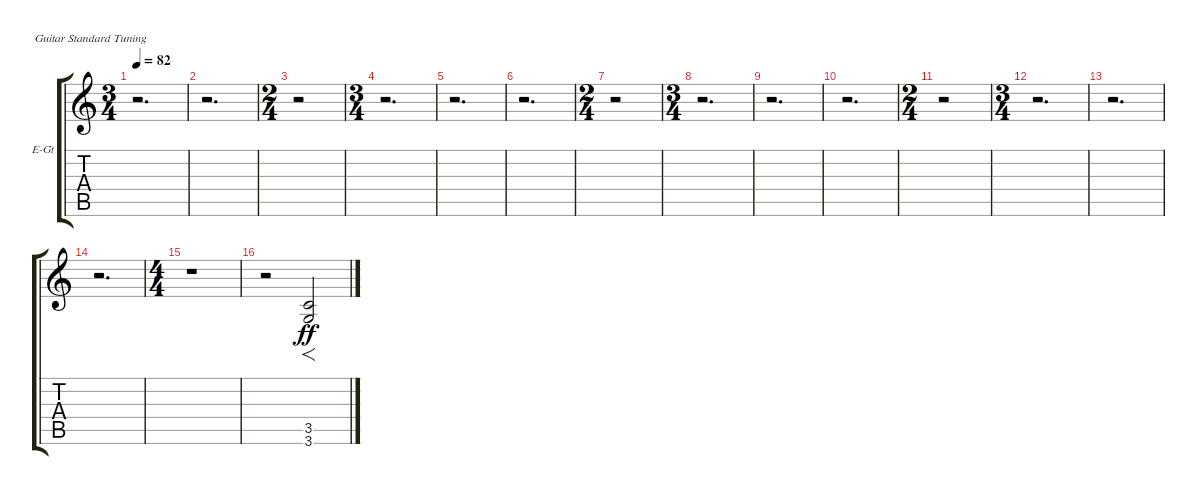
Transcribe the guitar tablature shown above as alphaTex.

\bracketExtendMode groupsimilarinstruments
\firstSystemTrackNameOrientation horizontal
\otherSystemsTrackNameOrientation horizontal
\track ("Gtr Dist 1" "E-Gt") {instrument overdrivenguitar}
\staff {score tabs}
\tuning (E4 B3 G3 D3 A2 E2)
\ts (3 4)
\beaming (8 2 2 2)
\tempo 82
\clef g2
\ks c
r.2{d dy ff instrument overdrivenguitar} |
r.2{d} |
\ts (2 4)
\beaming (8 2 2)
r.2 |
\ts (3 4)
\beaming (8 2 2 2)
r.2{d} |
r.2{d} |
r.2{d} |
\ts (2 4)
\beaming (8 2 2)
r.2 |
\ts (3 4)
\beaming (8 2 2 2)
r.2{d} |
r.2{d} |
r.2{d} |
\ts (2 4)
\beaming (8 2 2)
r.2 |
\ts (3 4)
\beaming (8 2 2 2)
r.2{d} |
r.2{d} |
r.2{d} |
\ts (4 4)
\beaming (8 2 2 2 2)
r.1 |
r.2 (3.5 3.6).2{f}
